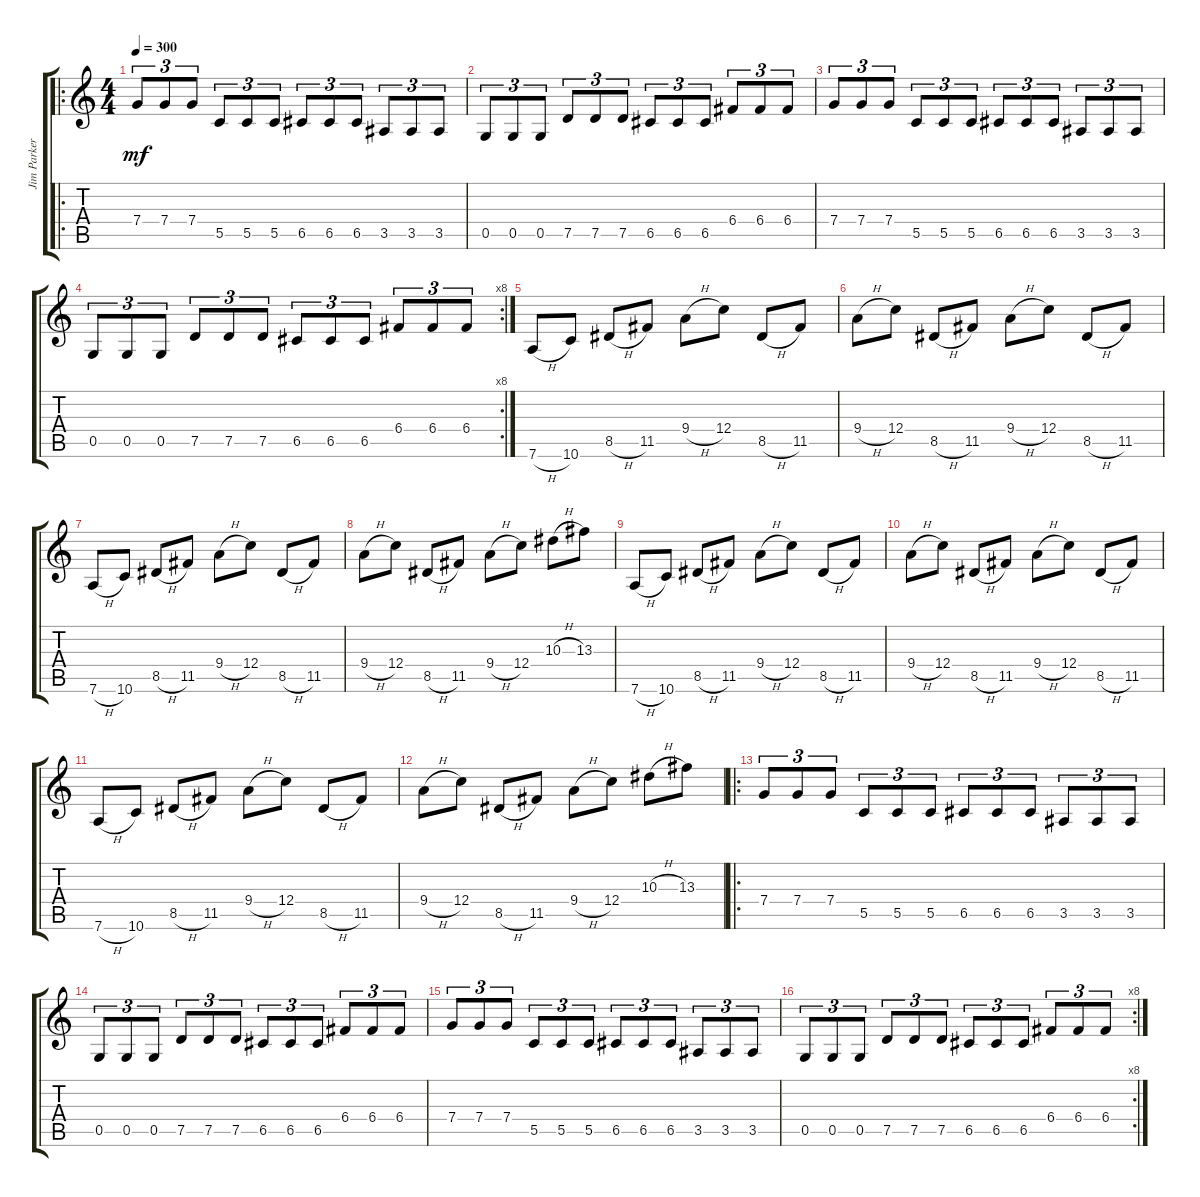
\track ("Jim Parker" "Jim Parker") {instrument distortionguitar}
\staff {score tabs}
\tuning (D4 A3 F3 C3 G2 D2) {hide}
\ro
\ts (4 4)
\tempo 300
\clef g2
\ks c
7.4.8{tu (3 2) dy mf instrument distortionguitar} 7.4.8{tu (3 2)} 7.4.8{tu (3 2)} 5.5.8{tu (3 2)} 5.5.8{tu (3 2)} 5.5.8{tu (3 2)} 6.5.8{tu (3 2)} 6.5.8{tu (3 2)} 6.5.8{tu (3 2)} 3.5.8{tu (3 2)} 3.5.8{tu (3 2)} 3.5.8{tu (3 2)} |
0.5.8{tu (3 2)} 0.5.8{tu (3 2)} 0.5.8{tu (3 2)} 7.5.8{tu (3 2)} 7.5.8{tu (3 2)} 7.5.8{tu (3 2)} 6.5.8{tu (3 2)} 6.5.8{tu (3 2)} 6.5.8{tu (3 2)} 6.4.8{tu (3 2)} 6.4.8{tu (3 2)} 6.4.8{tu (3 2)} |
7.4.8{tu (3 2)} 7.4.8{tu (3 2)} 7.4.8{tu (3 2)} 5.5.8{tu (3 2)} 5.5.8{tu (3 2)} 5.5.8{tu (3 2)} 6.5.8{tu (3 2)} 6.5.8{tu (3 2)} 6.5.8{tu (3 2)} 3.5.8{tu (3 2)} 3.5.8{tu (3 2)} 3.5.8{tu (3 2)} |
\rc 8
0.5.8{tu (3 2)} 0.5.8{tu (3 2)} 0.5.8{tu (3 2)} 7.5.8{tu (3 2)} 7.5.8{tu (3 2)} 7.5.8{tu (3 2)} 6.5.8{tu (3 2)} 6.5.8{tu (3 2)} 6.5.8{tu (3 2)} 6.4.8{tu (3 2)} 6.4.8{tu (3 2)} 6.4.8{tu (3 2)} |
7.6{h}.8 10.6.8 8.5{h}.8 11.5.8 9.4{h}.8 12.4.8 8.5{h}.8 11.5.8 |
9.4{h}.8 12.4.8 8.5{h}.8 11.5.8 9.4{h}.8 12.4.8 8.5{h}.8 11.5.8 |
7.6{h}.8 10.6.8 8.5{h}.8 11.5.8 9.4{h}.8 12.4.8 8.5{h}.8 11.5.8 |
9.4{h}.8 12.4.8 8.5{h}.8 11.5.8 9.4{h}.8 12.4.8 10.3{h}.8 13.3.8 |
7.6{h}.8 10.6.8 8.5{h}.8 11.5.8 9.4{h}.8 12.4.8 8.5{h}.8 11.5.8 |
9.4{h}.8 12.4.8 8.5{h}.8 11.5.8 9.4{h}.8 12.4.8 8.5{h}.8 11.5.8 |
7.6{h}.8 10.6.8 8.5{h}.8 11.5.8 9.4{h}.8 12.4.8 8.5{h}.8 11.5.8 |
9.4{h}.8 12.4.8 8.5{h}.8 11.5.8 9.4{h}.8 12.4.8 10.3{h}.8 13.3.8 |
\ro
7.4.8{tu (3 2)} 7.4.8{tu (3 2)} 7.4.8{tu (3 2)} 5.5.8{tu (3 2)} 5.5.8{tu (3 2)} 5.5.8{tu (3 2)} 6.5.8{tu (3 2)} 6.5.8{tu (3 2)} 6.5.8{tu (3 2)} 3.5.8{tu (3 2)} 3.5.8{tu (3 2)} 3.5.8{tu (3 2)} |
0.5.8{tu (3 2)} 0.5.8{tu (3 2)} 0.5.8{tu (3 2)} 7.5.8{tu (3 2)} 7.5.8{tu (3 2)} 7.5.8{tu (3 2)} 6.5.8{tu (3 2)} 6.5.8{tu (3 2)} 6.5.8{tu (3 2)} 6.4.8{tu (3 2)} 6.4.8{tu (3 2)} 6.4.8{tu (3 2)} |
7.4.8{tu (3 2)} 7.4.8{tu (3 2)} 7.4.8{tu (3 2)} 5.5.8{tu (3 2)} 5.5.8{tu (3 2)} 5.5.8{tu (3 2)} 6.5.8{tu (3 2)} 6.5.8{tu (3 2)} 6.5.8{tu (3 2)} 3.5.8{tu (3 2)} 3.5.8{tu (3 2)} 3.5.8{tu (3 2)} |
\rc 8
0.5.8{tu (3 2)} 0.5.8{tu (3 2)} 0.5.8{tu (3 2)} 7.5.8{tu (3 2)} 7.5.8{tu (3 2)} 7.5.8{tu (3 2)} 6.5.8{tu (3 2)} 6.5.8{tu (3 2)} 6.5.8{tu (3 2)} 6.4.8{tu (3 2)} 6.4.8{tu (3 2)} 6.4.8{tu (3 2)}
